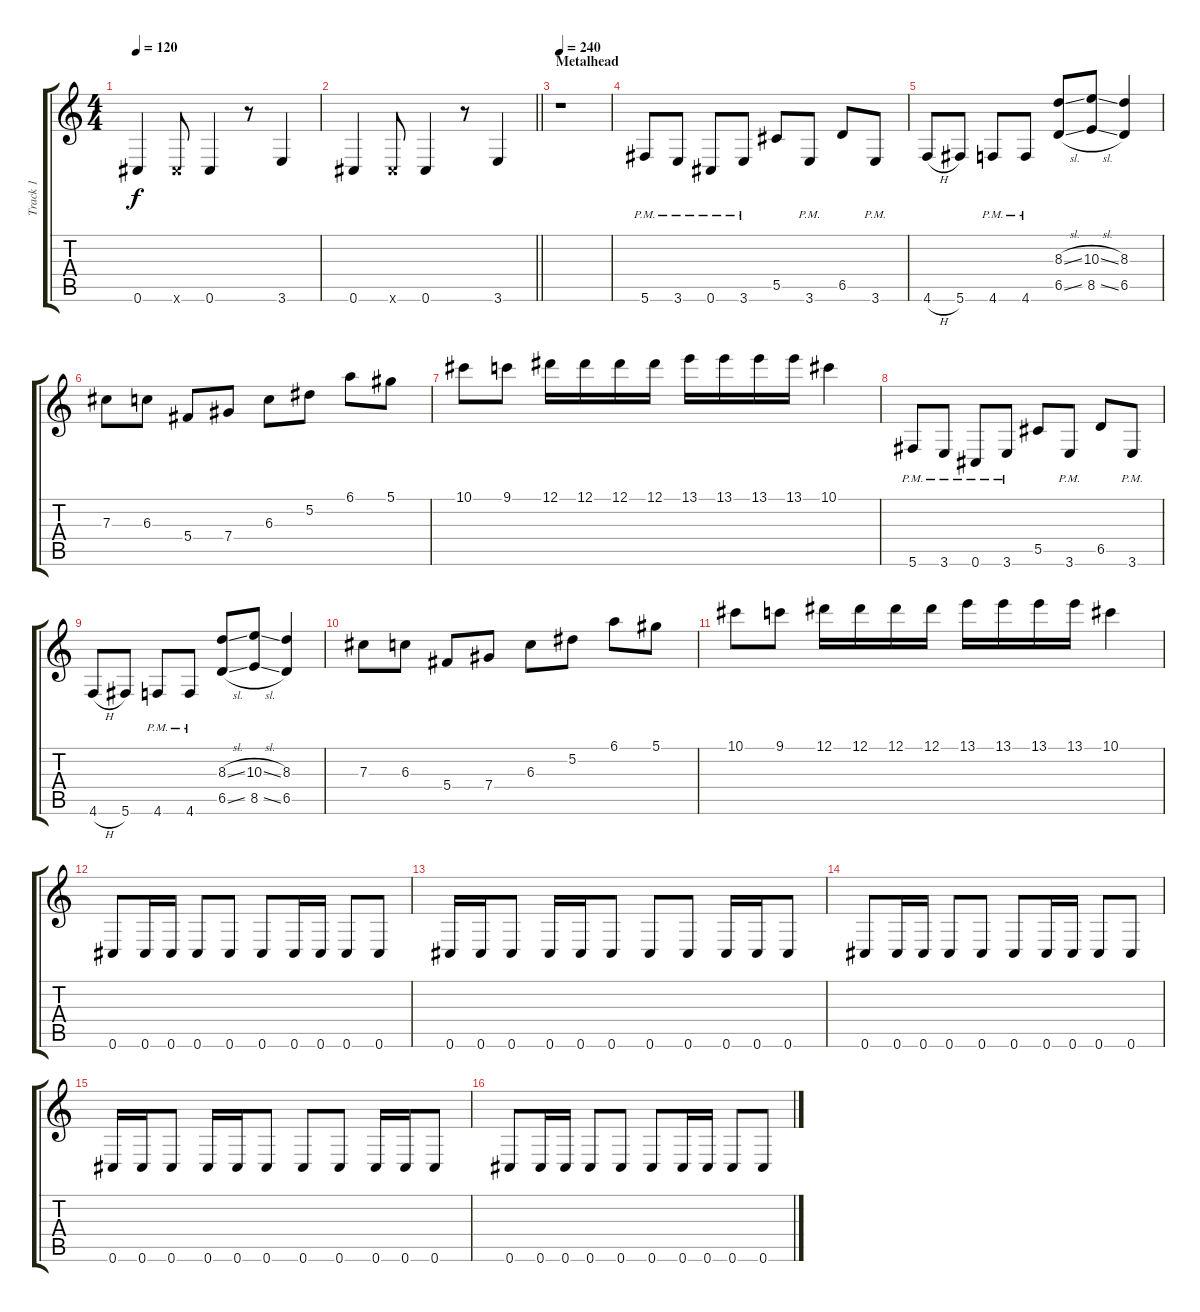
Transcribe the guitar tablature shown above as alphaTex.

\track ("Track 1" "Track 1") {instrument distortionguitar}
\staff {score tabs}
\tuning (Eb4 Bb3 Gb3 Db3 Ab2 Db2) {hide}
\ts (4 4)
\tempo 120
\clef g2
\ks c
0.6.4{dy f} 0.6{x}.8 0.6.4 r.8 3.6.4 |
\barLineRight lightlight
0.6.4 0.6{x}.8 0.6.4 r.8 3.6.4 |
\section ("" "Metalhead")
\tempo 240
r.1 |
5.6{pm}.8 3.6{pm}.8 0.6{pm}.8 3.6{pm}.8 5.5.8 3.6{pm}.8 6.5.8 3.6{pm}.8 |
4.6{h}.8 5.6.8 4.6{pm}.8 4.6{pm}.8 (8.3{sl} 6.5{sl}).8 (10.3{sl} 8.5{sl}).8 (8.3 6.5).4 |
7.3.8 6.3.8 5.4.8 7.4.8 6.3.8 5.2.8 6.1.8 5.1.8 |
10.1.8 9.1.8 12.1.16 12.1.16 12.1.16 12.1.16 13.1.16 13.1.16 13.1.16 13.1.16 10.1.4 |
5.6{pm}.8 3.6{pm}.8 0.6{pm}.8 3.6{pm}.8 5.5.8 3.6{pm}.8 6.5.8 3.6{pm}.8 |
4.6{h}.8 5.6.8 4.6{pm}.8 4.6{pm}.8 (8.3{sl} 6.5{sl}).8 (10.3{sl} 8.5{sl}).8 (8.3 6.5).4 |
7.3.8 6.3.8 5.4.8 7.4.8 6.3.8 5.2.8 6.1.8 5.1.8 |
10.1.8 9.1.8 12.1.16 12.1.16 12.1.16 12.1.16 13.1.16 13.1.16 13.1.16 13.1.16 10.1.4 |
0.6.8 0.6.16 0.6.16 0.6.8 0.6.8 0.6.8 0.6.16 0.6.16 0.6.8 0.6.8 |
0.6.16 0.6.16 0.6.8 0.6.16 0.6.16 0.6.8 0.6.8 0.6.8 0.6.16 0.6.16 0.6.8 |
0.6.8 0.6.16 0.6.16 0.6.8 0.6.8 0.6.8 0.6.16 0.6.16 0.6.8 0.6.8 |
0.6.16 0.6.16 0.6.8 0.6.16 0.6.16 0.6.8 0.6.8 0.6.8 0.6.16 0.6.16 0.6.8 |
0.6.8 0.6.16 0.6.16 0.6.8 0.6.8 0.6.8 0.6.16 0.6.16 0.6.8 0.6.8
